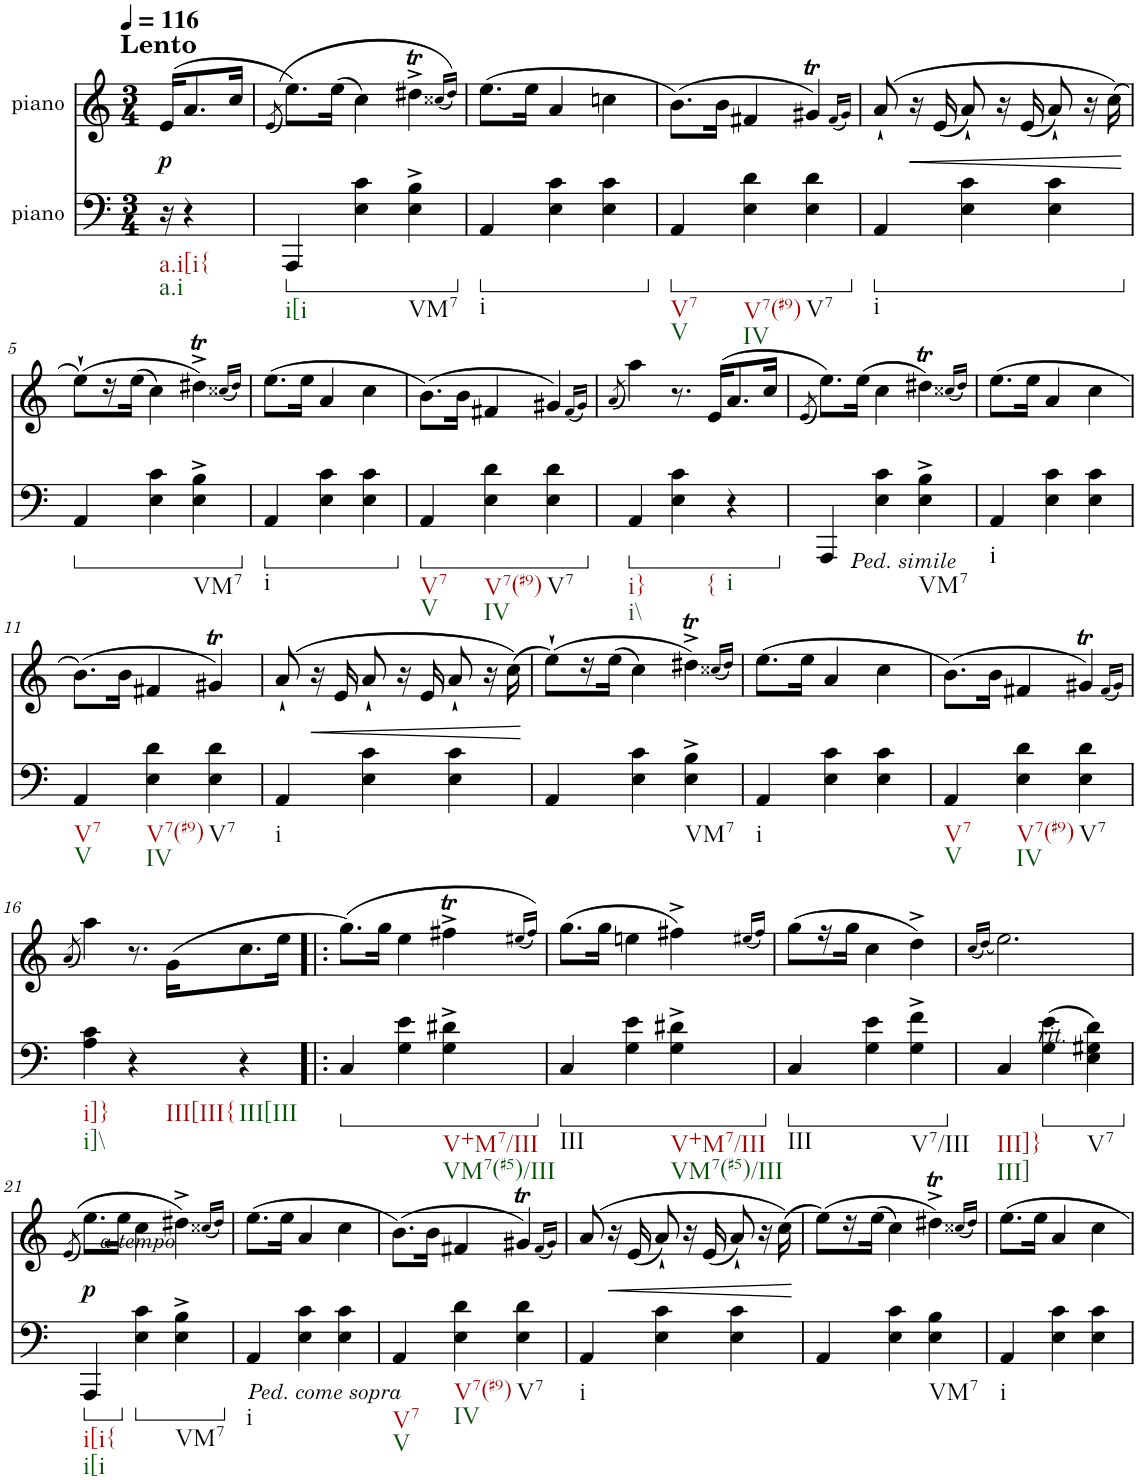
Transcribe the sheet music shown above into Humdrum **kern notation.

**kern	**kern	**dynam
*part2	*part1	*part1
*staff2	*staff1	*staff1
*I"piano	*I"piano	*
*I'Pno	*I'Pno	*
*clefF4	*clefG2	*
*k[]	*k[]	*
*M3/4	*M3/4	*
*MM116	*MM116	*
=	=	=
!	!LO:TX:a:B:t=Lento	!
!LO:TX:b:t=a.i[i{	!	!
!LO:TX:b:t=a.i	!	!
!	!	!LO:DY:b
16r	(16e/KL	p
4r	8.a/	.
.	16cc/Jk	.
=1	=1	=1
.	((8qe/	.
*ped	*	*
!LO:TX:b:t=i[i	!	!
4AAA/	8.ee\L))	.
.	(16ee\Jk	.
4E\ 4c\	4cc\)	.
!LO:TX:b:t=VM7	!	!
4E\^ 4B\^	4dd#Xt^\	.
.	(16qcc##X/LL	.
.	16qdd#/JJ))	.
=2	=2	=2
*Xped	*	*
*ped	*	*
!LO:TX:b:t=i	!	!
4AA/	(8.ee\L	.
.	16ee\Jk	.
4E\ 4c\	4a/	.
4E\ 4c\	4ccn\	.
=3	=3	=3
*Xped	*	*
*ped	*	*
!LO:TX:b:t=V7	!	!
!LO:TX:b:t=V	!	!
4AA/	(8.b\L)	.
.	16b\Jk	.
!LO:TX:b:t=V7(#9)	!	!
!LO:TX:b:t=IV	!	!
4E\ 4d\	4f#X/	.
!LO:TX:b:t=V7	!	!
4E\ 4d\	4g#Xt/)	.
.	(16qf#/LL	.
.	16qg#/JJ)	.
=4	=4	=4
*Xped	*	*
*ped	*	*
!LO:TX:b:t=i	!	!
4AA/	(8a`/	.
!	!	!LO:HP:b
.	16r	<
.	(16e/	.
4E\ 4c\	8a`/)	.
.	16r	.
.	(16e/	.
4E\ 4c\	8a`/)	.
.	16r	.
.	(16cc\)	.
.	.	[
!!LO:LB:g=z
=5	=5	=5
*Xped	*	*
*ped	*	*
4AA/	(8ee`\L)	.
.	16r	.
.	(16ee\JJ	.
4E\ 4c\	4cc\)	.
!LO:TX:b:t=VM7	!	!
4E\^ 4B\^	4dd#Xt^\)	.
.	(16qcc##X/LL	.
.	16qdd#/JJ)	.
=6	=6	=6
*Xped	*	*
*ped	*	*
!LO:TX:b:t=i	!	!
4AA/	(8.ee\L	.
.	16ee\Jk	.
4E\ 4c\	4a/	.
4E\ 4c\	4cc\	.
=7	=7	=7
*Xped	*	*
*ped	*	*
!LO:TX:b:t=V7	!	!
!LO:TX:b:t=V	!	!
4AA/	(8.b\L)	.
.	16b\Jk	.
!LO:TX:b:t=V7(#9)	!	!
!LO:TX:b:t=IV	!	!
4E\ 4d\	4f#X/	.
!LO:TX:b:t=V7	!	!
4E\ 4d\	4g#X/)	.
.	(16qf#/LL	.
.	16qg#/JJ)	.
=8	=8	=8
.	(8qa/	.
*Xped	*	*
*ped	*	*
!LO:TX:b:t=i}	!	!
!LO:TX:b:t=i\\	!	!
4AA/	4aa\)	.
!LO:TX:b:t={	!	!
4E\ 4c\	8.r	.
.	(16e/KL	.
!LO:TX:b:t=i	!	!
4r	8.a/	.
.	16cc/Jk	.
=9	=9	=9
.	(8qe/	.
*Xped	*	*
!LO:TX:b:i:t=Ped. simile	!	!
4AAA/	8.ee\L))	.
.	(16ee\Jk	.
4E\ 4c\	4cc\	.
!LO:TX:b:t=VM7	!	!
4E\^ 4B\^	4dd#Xt\)	.
.	(16qcc##X/LL	.
.	16qdd#/JJ)	.
=10	=10	=10
!LO:TX:b:t=i	!	!
4AA/	(8.ee\L	.
.	16ee\Jk	.
4E\ 4c\	4a/	.
4E\ 4c\	4cc\	.
!!LO:LB:g=z
=11	=11	=11
!LO:TX:b:t=V7	!	!
!LO:TX:b:t=V	!	!
4AA/	(8.b\L)	.
.	16b\Jk	.
!LO:TX:b:t=V7(#9)	!	!
!LO:TX:b:t=IV	!	!
4E\ 4d\	4f#X/	.
!LO:TX:b:t=V7	!	!
4E\ 4d\	4g#Xt/)	.
=12	=12	=12
!LO:TX:b:t=i	!	!
4AA/	(8a`/	.
!	!	!LO:HP:b
.	16r	<
.	16e/	.
4E\ 4c\	8a`/	.
.	16r	.
.	16e/	.
4E\ 4c\	8a`/	.
.	16r	.
.	(16cc\)	.
.	.	[
=13	=13	=13
4AA/	(8ee`\L)	.
.	16r	.
.	(16ee\JJ	.
4E\ 4c\	4cc\)	.
!LO:TX:b:t=VM7	!	!
4E\^ 4B\^	4dd#Xt^\)	.
.	(16qcc##X/LL	.
.	16qdd#/JJ)	.
=14	=14	=14
!LO:TX:b:t=i	!	!
4AA/	(8.ee\L	.
.	16ee\Jk	.
4E\ 4c\	4a/	.
4E\ 4c\	4cc\	.
=15	=15	=15
!LO:TX:b:t=V7	!	!
!LO:TX:b:t=V	!	!
4AA/	(8.b\L)	.
.	16b\Jk	.
!LO:TX:b:t=V7(#9)	!	!
!LO:TX:b:t=IV	!	!
4E\ 4d\	4f#X/	.
!LO:TX:b:t=V7	!	!
4E\ 4d\	4g#Xt/)	.
.	(16qf#/LL	.
.	16qg#/JJ)	.
!!LO:LB:g=z
=16	=16	=16
.	(8qa/	.
!LO:TX:b:t=i]}	!	!
!LO:TX:b:t=i]\\	!	!
4A\ 4c\	4aa\)	.
!LO:TX:b:t=III[III{	!	!
4r	8.r	.
.	(16g\KL	.
!LO:TX:b:t=III[III	!	!
4r	8.cc\	.
.	16ee\Jk	.
=17!|:	=17!|:	=17!|:
*ped	*	*
4C/	(8.gg\L)	.
.	16gg\Jk	.
4G\ 4e\	4ee\	.
!LO:TX:b:t=V+M7/III	!	!
!LO:TX:b:t=VM7(#5)/III	!	!
4G\^ 4d#X\^	4ff#Xt^\	.
.	(16qee#X/LL	.
.	16qff#/JJ))	.
=18	=18	=18
*Xped	*	*
*ped	*	*
!LO:TX:b:t=III	!	!
4C/	(8.gg\L	.
.	16gg\Jk	.
4G\ 4e\	4een\	.
!LO:TX:b:t=V+M7/III	!	!
!LO:TX:b:t=VM7(#5)/III	!	!
4G\^ 4d#X\^	4ff#X^\)	.
.	(16qee#X/LL	.
.	16qff#/JJ)	.
=19	=19	=19
*Xped	*	*
*ped	*	*
!LO:TX:b:t=III	!	!
4C/	(8gg\L	.
.	16r	.
.	16gg\JJ	.
4G\ 4e\	4cc\	.
!LO:TX:b:t=V7/III	!	!
4G\^ 4f\^	4dd^\)	.
=20	=20	=20
.	(16qcc/LL	.
.	(16qdd/JJ)	.
*Xped	*	*
!LO:TX:b:t=III]}	!	!
!LO:TX:b:t=III]	!	!
4C/	2.ee\)	.
*ped	*	*
!LO:TX:b:i:t=rit.	!	!
(4G\ 4e\	.	.
!LO:TX:b:t=V7	!	!
4E\ 4G#X\ 4d\)	.	.
!!LO:LB:g=z
=21	=21	=21
.	((8qe/	.
*Xped	*	*
*ped	*	*
!	!LO:TX:b:i:t=a tempo	!
!LO:TX:b:t=i[i{	!	!
!LO:TX:b:t=i[i	!	!
!	!	!LO:DY:b
4AAA/	8.ee\L)	p
.	16ee\Jk	.
*Xped	*	*
*ped	*	*
4E\ 4c\	4cc\	.
!LO:TX:b:t=VM7	!	!
4E\^ 4B\^	4dd#X^\)	.
.	(16qcc##X/LL	.
.	16qdd#/JJ)	.
=22	=22	=22
*Xped	*	*
!LO:TX:b:i:t=Ped. come sopra	!	!
!LO:TX:b:t=i	!	!
4AA/	(8.ee\L	.
.	16ee\Jk	.
4E\ 4c\	4a/	.
4E\ 4c\	4cc\	.
=23	=23	=23
!LO:TX:b:t=V7	!	!
!LO:TX:b:t=V	!	!
4AA/	(8.b\L)	.
.	16b\Jk	.
!LO:TX:b:t=V7(#9)	!	!
!LO:TX:b:t=IV	!	!
4E\ 4d\	4f#X/	.
!LO:TX:b:t=V7	!	!
4E\ 4d\	4g#Xt/)	.
.	(16qf#/LL	.
.	16qg#/JJ)	.
=24	=24	=24
!LO:TX:b:t=i	!	!
4AA/	(8a/	.
!	!	!LO:HP:b
.	16r	<
.	(16e/	.
4E\ 4c\	8a`/)	.
.	16r	.
.	(16e/	.
4E\ 4c\	8a`/)	.
.	16r	.
.	(16cc\)	.
.	.	[
=25	=25	=25
4AA/	(8ee\L)	.
.	16r	.
.	(16ee\JJ	.
4E\ 4c\	4cc\)	.
!LO:TX:b:t=VM7	!	!
4E\ 4B\	4dd#Xt^\)	.
.	(16qcc##X/LL	.
.	16qdd#/JJ)	.
=26	=26	=26
!LO:TX:b:t=i	!	!
4AA/	8.ee\L	.
.	16ee\Jk	.
4E\ 4c\	4a/	.
4E\ 4c\	4cc\	.
=	=	=
*-	*-	*-
